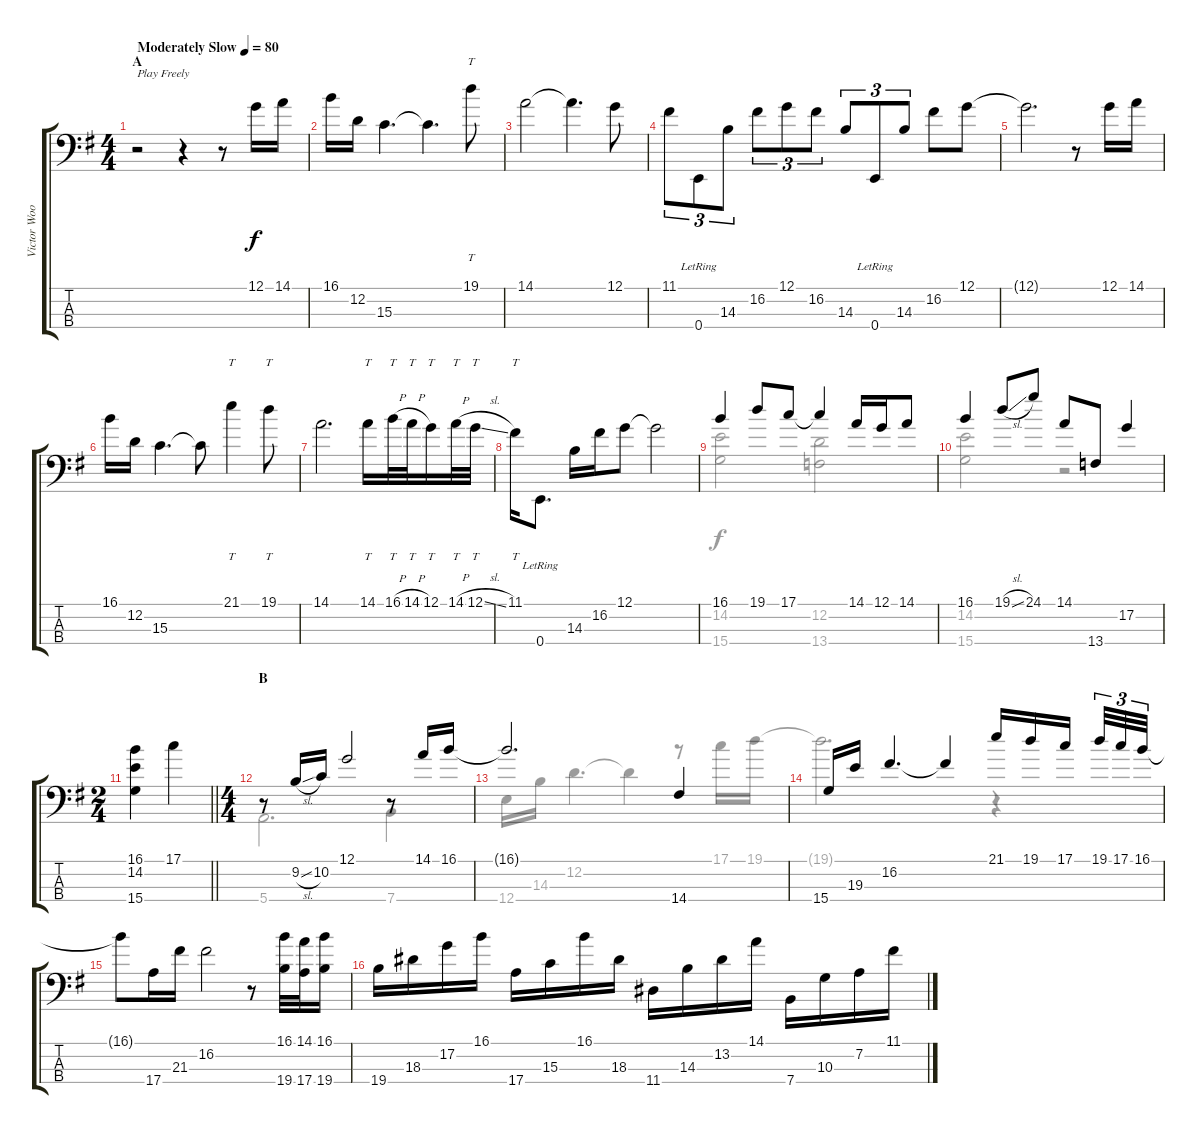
\track ("Victor Wooten" "Victor Woo") {instrument electricbassfinger}
\staff {score tabs}
\tuning (G2 D2 A1 E1) {hide}
\voice
\ts (4 4)
\section ("" "A")
\tempo (80 "Moderately Slow")
\clef f4
\ks g
r.2{txt "Play Freely" dy f instrument electricbassfinger} r.4 r.8 12.1.16 14.1.16 |
16.1.16 12.2.16 15.3.4{d} 15.3{t}.4{d} 19.1.8{tt} |
14.1.2 14.1{t}.4{d} 12.1.8 |
11.1.8{tu (3 2)} 0.4{lr}.8{tu (3 2)} 14.3.8{tu (3 2)} 16.2.8{tu (3 2)} 12.1.8{tu (3 2)} 16.2.8{tu (3 2)} 14.3.8{tu (3 2)} 0.4{lr}.8{tu (3 2)} 14.3.8{tu (3 2)} 16.2.8 12.1.8 |
12.1{t}.2{d} r.8 12.1.16 14.1.16 |
16.1.16 12.2.16 15.3.4{d} 15.3{t}.8 21.1.4{tt} 19.1.8{tt} |
14.1.2{d} 14.1.16{tt} 16.1{h}.32{tt} 14.1{h}.32{tt} 12.1.16{tt} 14.1{h}.32{tt} 12.1{sl}.32{tt} |
11.1.16{tt} 0.4{lr}.8{d} 14.3.16 16.2.16 12.1.8 12.1{t}.2 |
16.1.4 19.1.8 17.1.8 17.1{t}.4 14.1.16 12.1.16 14.1.8 |
16.1.4 19.1{sl}.8 24.1.8 14.1.8 13.4.8 17.2.4 |
\ts (2 4)
\barLineRight lightlight
(16.1 14.2 15.4).4 17.1.4 |
\ts (4 4)
\section ("" "B")
r.8 9.2{sl}.16 10.2.16 12.1.2 r.8 14.1.16 16.1.16 |
16.1{t}.2{d} 14.4.4 |
15.4.16 19.3.16 16.2.4{d} 16.2{t}.4 21.1.16 19.1.16 17.1.16{beam splitsecondary} 19.1.32{tu (3 2)} 17.1.32{tu (3 2)} 16.1.32{tu (3 2)} |
16.1{t}.8 17.4.16 21.3.16 16.2.2 r.8 (16.1 19.4).32 (14.1 17.4).32 (16.1 19.4).16 |
19.4.16 18.3.16 17.2.16 16.1.16 17.4.16 15.3.16 16.1.16 18.3.16 11.4.16 14.3.16 13.2.16 14.1.16 7.4.16 10.3.16 7.2.16 11.1{sl}.16
\voice
\clef f4
\ottava regular
\simile none
\ks g
|
|
|
|
|
|
|
|
(14.2 15.4).2 (12.2 13.4).2 |
(14.2 15.4).2 r.2 |
\barLineRight lightlight
|
5.4.2{d} 7.4.4 |
12.4.16 14.3.16 12.2.4{d} 12.2{t}.4 r.8 17.1.16 19.1.16 |
19.1{t}.2{d} r.4 |
|
